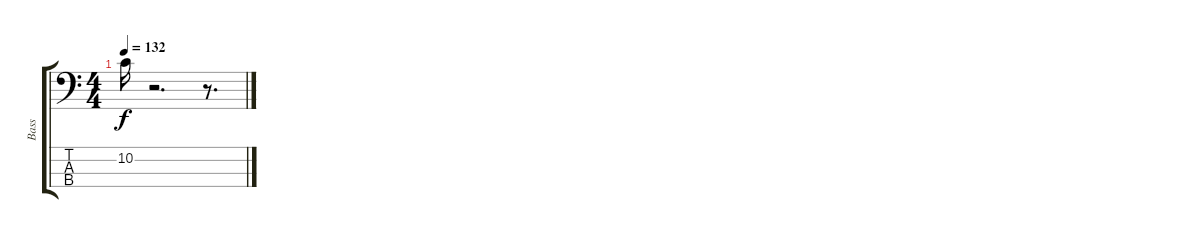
\track ("Bass" "Bass") {instrument electricbassfinger}
\staff {score tabs}
\tuning (G2 D2 A1 E1) {hide}
\ts (4 4)
\tempo 132
\clef f4
\ks c
10.2.16{dy f} r.2{d} r.8{d}
